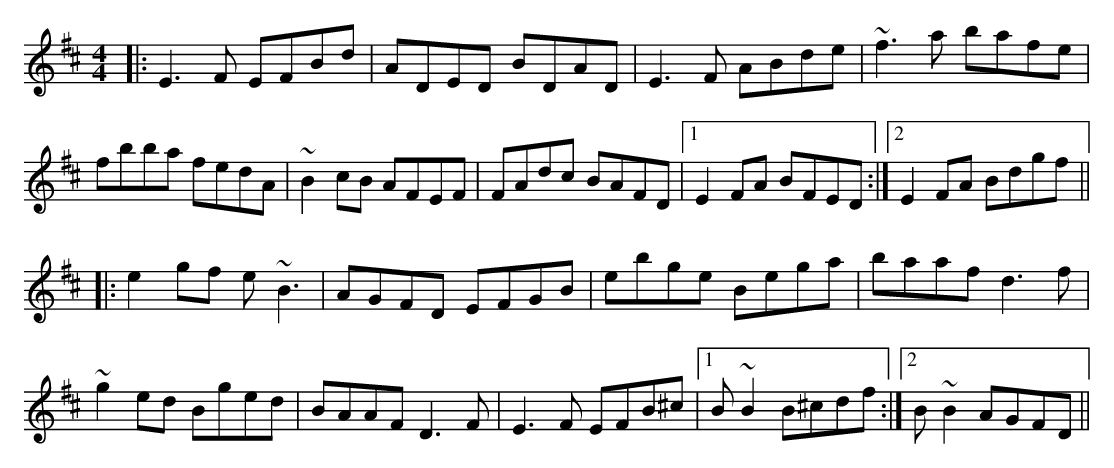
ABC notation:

X:1
M:4/4
K:Edor
|:E3 F EFBd|ADED BDAD|E3F ABde|~f3a bafe|
fbba fedA|~B2cB AFEF|FAdc BAFD|1 E2FA BFED:|2 E2FA Bdgf||
|:e2 gf e~B3|AGFD EFGB|ebge Bega|baaf d3f|
~g2 ed Bged|BAAF D3 F|E3F EFB^c|1 B~B2 B^cdf:|2 B~B2 AGFD||
